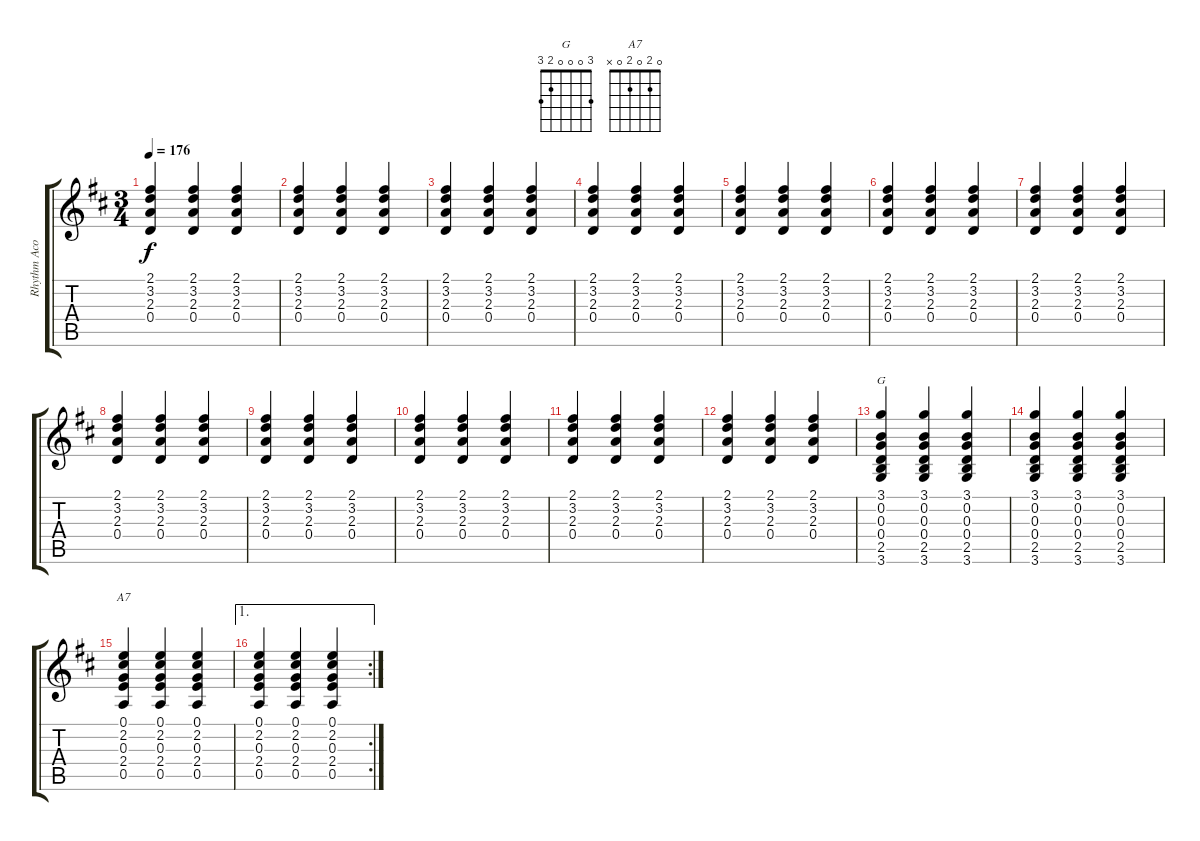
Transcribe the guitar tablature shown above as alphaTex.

\track ("Rhythm Acoustic" "Rhythm Aco") {instrument acousticguitarsteel}
\staff {score tabs}
\tuning (E4 B3 G3 D3 A2 E2) {hide}
\chord ("G" 3 0 0 0 2 3)
\chord ("A7" 0 2 0 2 0 x)
\ts (3 4)
\tempo 176
\clef g2
\ks d
(2.1 3.2 2.3 0.4).4{dy f} (2.1 3.2 2.3 0.4).4 (2.1 3.2 2.3 0.4).4 |
(2.1 3.2 2.3 0.4).4 (2.1 3.2 2.3 0.4).4 (2.1 3.2 2.3 0.4).4 |
(2.1 3.2 2.3 0.4).4 (2.1 3.2 2.3 0.4).4 (2.1 3.2 2.3 0.4).4 |
(2.1 3.2 2.3 0.4).4 (2.1 3.2 2.3 0.4).4 (2.1 3.2 2.3 0.4).4 |
(2.1 3.2 2.3 0.4).4 (2.1 3.2 2.3 0.4).4 (2.1 3.2 2.3 0.4).4 |
(2.1 3.2 2.3 0.4).4 (2.1 3.2 2.3 0.4).4 (2.1 3.2 2.3 0.4).4 |
(2.1 3.2 2.3 0.4).4 (2.1 3.2 2.3 0.4).4 (2.1 3.2 2.3 0.4).4 |
(2.1 3.2 2.3 0.4).4 (2.1 3.2 2.3 0.4).4 (2.1 3.2 2.3 0.4).4 |
(2.1 3.2 2.3 0.4).4 (2.1 3.2 2.3 0.4).4 (2.1 3.2 2.3 0.4).4 |
(2.1 3.2 2.3 0.4).4 (2.1 3.2 2.3 0.4).4 (2.1 3.2 2.3 0.4).4 |
(2.1 3.2 2.3 0.4).4 (2.1 3.2 2.3 0.4).4 (2.1 3.2 2.3 0.4).4 |
(2.1 3.2 2.3 0.4).4 (2.1 3.2 2.3 0.4).4 (2.1 3.2 2.3 0.4).4 |
(3.1 0.2 0.3 0.4 2.5 3.6).4{ch "G"} (3.1 0.2 0.3 0.4 2.5 3.6).4 (3.1 0.2 0.3 0.4 2.5 3.6).4 |
(3.1 0.2 0.3 0.4 2.5 3.6).4 (3.1 0.2 0.3 0.4 2.5 3.6).4 (3.1 0.2 0.3 0.4 2.5 3.6).4 |
(0.1 2.2 0.3 2.4 0.5).4{ch "A7"} (0.1 2.2 0.3 2.4 0.5).4 (0.1 2.2 0.3 2.4 0.5).4 |
\ae 1
\rc 2
(0.1 2.2 0.3 2.4 0.5).4 (0.1 2.2 0.3 2.4 0.5).4 (0.1 2.2 0.3 2.4 0.5).4
